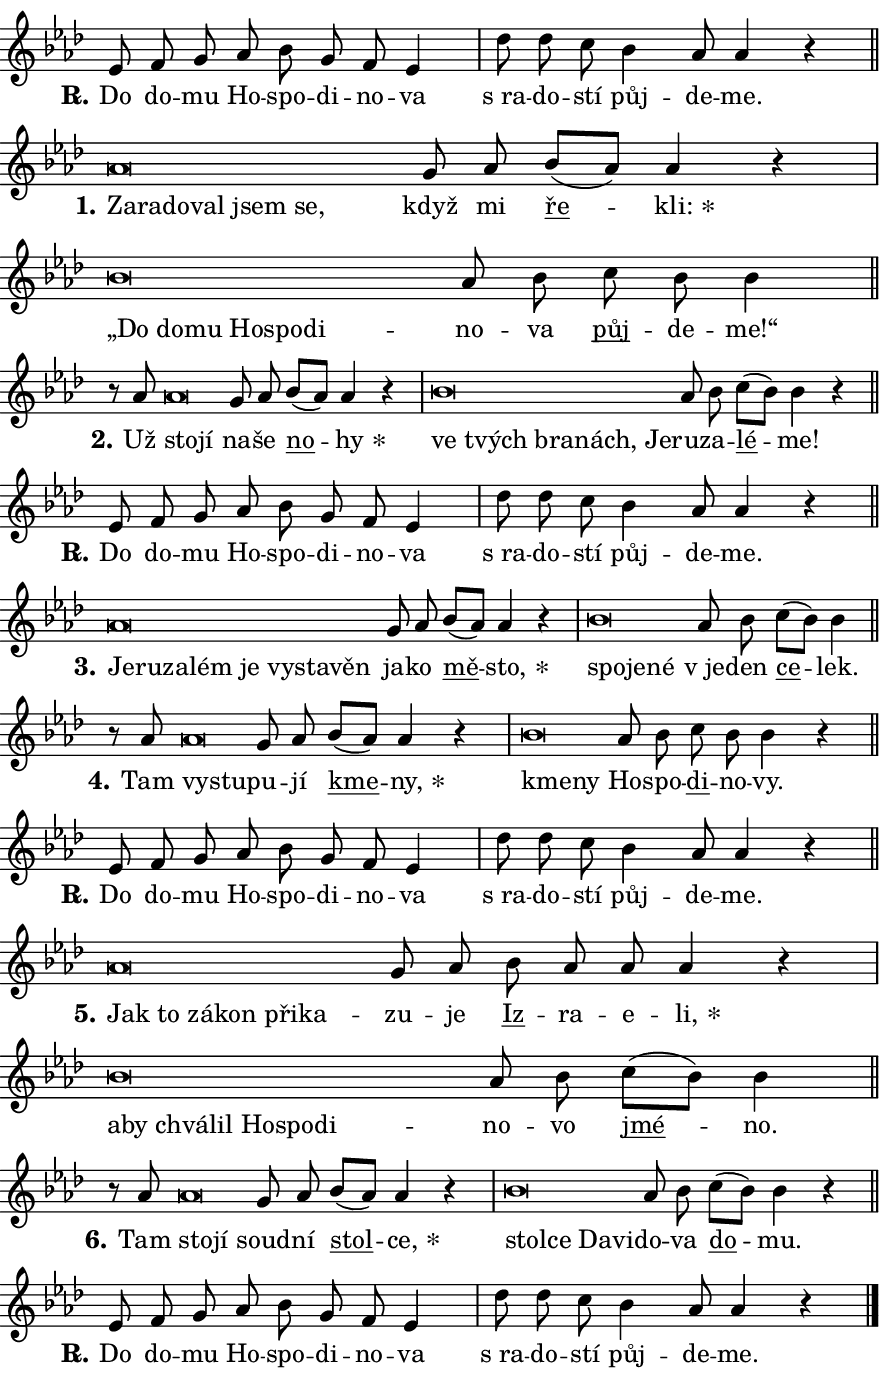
\version "2.24.0"
\header { tagline = "" }
\paper {
  indent = 0\cm
  top-margin = 0\cm
  right-margin = 0.13\cm % to fit lyric hyphens
  bottom-margin = 0\cm
  left-margin = 0\cm
  paper-width = 15\cm
  page-breaking = #ly:one-page-breaking
  system-system-spacing.basic-distance = #11
  score-system-spacing.basic-distance = #11
  ragged-last = ##f
}


%% Author: Thomas Morley
%% https://lists.gnu.org/archive/html/lilypond-user/2020-05/msg00002.html
#(define (line-position grob)
"Returns position of @var[grob} in current system:
   @code{'start}, if at first time-step
   @code{'end}, if at last time-step
   @code{'middle} otherwise
"
  (let* ((col (ly:item-get-column grob))
         (ln (ly:grob-object col 'left-neighbor))
         (rn (ly:grob-object col 'right-neighbor))
         (col-to-check-left (if (ly:grob? ln) ln col))
         (col-to-check-right (if (ly:grob? rn) rn col))
         (break-dir-left
           (and
             (ly:grob-property col-to-check-left 'non-musical #f)
             (ly:item-break-dir col-to-check-left)))
         (break-dir-right
           (and
             (ly:grob-property col-to-check-right 'non-musical #f)
             (ly:item-break-dir col-to-check-right))))
        (cond ((eqv? 1 break-dir-left) 'start)
              ((eqv? -1 break-dir-right) 'end)
              (else 'middle))))

#(define (tranparent-at-line-position vctor)
  (lambda (grob)
  "Relying on @code{line-position} select the relevant enry from @var{vctor}.
Used to determine transparency,"
    (case (line-position grob)
      ((end) (not (vector-ref vctor 0)))
      ((middle) (not (vector-ref vctor 1)))
      ((start) (not (vector-ref vctor 2))))))

noteHeadBreakVisibility =
#(define-music-function (break-visibility)(vector?)
"Makes @code{NoteHead}s transparent relying on @var{break-visibility}"
#{
  \override NoteHead.transparent =
    #(tranparent-at-line-position break-visibility)
#})

#(define delete-ledgers-for-transparent-note-heads
  (lambda (grob)
    "Reads whether a @code{NoteHead} is transparent.
If so this @code{NoteHead} is removed from @code{'note-heads} from
@var{grob}, which is supposed to be @code{LedgerLineSpanner}.
As a result ledgers are not printed for this @code{NoteHead}"
    (let* ((nhds-array (ly:grob-object grob 'note-heads))
           (nhds-list
             (if (ly:grob-array? nhds-array)
                 (ly:grob-array->list nhds-array)
                 '()))
           ;; Relies on the transparent-property being done before
           ;; Staff.LedgerLineSpanner.after-line-breaking is executed.
           ;; This is fragile ...
           (to-keep
             (remove
               (lambda (nhd)
                 (ly:grob-property nhd 'transparent #f))
               nhds-list)))
      ;; TODO find a better method to iterate over grob-arrays, similiar
      ;; to filter/remove etc for lists
      ;; For now rebuilt from scratch
      (set! (ly:grob-object grob 'note-heads)  '())
      (for-each
        (lambda (nhd)
          (ly:pointer-group-interface::add-grob grob 'note-heads nhd))
        to-keep))))

squashNotes = {
  \override NoteHead.X-extent = #'(-0.2 . 0.2)
  \override NoteHead.Y-extent = #'(-0.75 . 0)
  \override NoteHead.stencil =
    #(lambda (grob)
       (let ((pos (ly:grob-property grob 'staff-position)))
         (begin
           (if (< pos -7) (display "ERROR: Lower brevis then expected\n") (display ""))
           (if (<= pos -6) ly:text-interface::print ly:note-head::print))))
}
unSquashNotes = {
  \revert NoteHead.X-extent
  \revert NoteHead.Y-extent
  \revert NoteHead.stencil
}

hideNotes = \noteHeadBreakVisibility #begin-of-line-visible
unHideNotes = \noteHeadBreakVisibility #all-visible

% work-around for resetting accidentals
% https://lilypond.org/doc/v2.23/Documentation/notation/displaying-rhythms#unmetered-music
cadenzaMeasure = {
  \cadenzaOff
  \partial 1024 s1024
  \cadenzaOn
}

#(define-markup-command (accent layout props text) (markup?)
  "Underline accented syllable"
  (interpret-markup layout props
    #{\markup \override #'(offset . 4.3) \underline { #text }#}))

responsum = \markup \concat {
  "R" \hspace #-1.05 \path #0.1 #'((moveto 0 0.07) (lineto 0.9 0.8)) \hspace #0.05 "."
}

spaceSize = #0.6828661417322834 % exact space size for TeX Gyre Schola

\layout {
  \context {
    \Staff
    \remove "Time_signature_engraver"
    \override LedgerLineSpanner.after-line-breaking = #delete-ledgers-for-transparent-note-heads
  }
  \context {
    \Lyrics {
      \override LyricSpace.minimum-distance = \spaceSize
      \override LyricText.font-name = #"TeX Gyre Schola"
      \override LyricText.font-size = 1
      \override StanzaNumber.font-name = #"TeX Gyre Schola Bold"
      \override StanzaNumber.font-size = 1
    }
  }
  \context {
    \Score 
    \override NoteHead.text =
      #(lambda (grob) 
        (let ((pos (ly:grob-property grob 'staff-position)))
          #{\markup {
            \combine
              \halign #-0.55 \raise #(if (= pos -6) 0 0.5) \override #'(thickness . 2) \draw-line #'(3.2 . 0)
              \musicglyph "noteheads.sM1"
          }#}))
  }
}

% magnetic-lyrics.ily
%
%   written by
%     Jean Abou Samra <jean@abou-samra.fr>
%     Werner Lemberg <wl@gnu.org>
%
%   adapted by
%     Jiri Hon <jiri.hon@gmail.com>
%
% Version 2022-Apr-15

% https://www.mail-archive.com/lilypond-user@gnu.org/msg149350.html

#(define (Left_hyphen_pointer_engraver context)
   "Collect syllable-hyphen-syllable occurrences in lyrics and store
them in properties.  This engraver only looks to the left.  For
example, if the lyrics input is @code{foo -- bar}, it does the
following.

@itemize @bullet
@item
Set the @code{text} property of the @code{LyricHyphen} grob between
@q{foo} and @q{bar} to @code{foo}.

@item
Set the @code{left-hyphen} property of the @code{LyricText} grob with
text @q{foo} to the @code{LyricHyphen} grob between @q{foo} and
@q{bar}.
@end itemize

Use this auxiliary engraver in combination with the
@code{lyric-@/text::@/apply-@/magnetic-@/offset!} hook."
   (let ((hyphen #f)
         (text #f))
     (make-engraver
      (acknowledgers
       ((lyric-syllable-interface engraver grob source-engraver)
        (set! text grob)))
      (end-acknowledgers
       ((lyric-hyphen-interface engraver grob source-engraver)
        ;(when (not (grob::has-interface grob 'lyric-space-interface))
          (set! hyphen grob)));)
      ((stop-translation-timestep engraver)
       (when (and text hyphen)
         (ly:grob-set-object! text 'left-hyphen hyphen))
       (set! text #f)
       (set! hyphen #f)))))

#(define (lyric-text::apply-magnetic-offset! grob)
   "If the space between two syllables is less than the value in
property @code{LyricText@/.details@/.squash-threshold}, move the right
syllable to the left so that it gets concatenated with the left
syllable.

Use this function as a hook for
@code{LyricText@/.after-@/line-@/breaking} if the
@code{Left_@/hyphen_@/pointer_@/engraver} is active."
   (let ((hyphen (ly:grob-object grob 'left-hyphen #f)))
     (when hyphen
       (let ((left-text (ly:spanner-bound hyphen LEFT)))
         (when (grob::has-interface left-text 'lyric-syllable-interface)
           (let* ((common (ly:grob-common-refpoint grob left-text X))
                  (this-x-ext (ly:grob-extent grob common X))
                  (left-x-ext
                   (begin
                     ;; Trigger magnetism for left-text.
                     (ly:grob-property left-text 'after-line-breaking)
                     (ly:grob-extent left-text common X)))
                  ;; `delta` is the gap width between two syllables.
                  (delta (- (interval-start this-x-ext)
                            (interval-end left-x-ext)))
                  (details (ly:grob-property grob 'details))
                  (threshold (assoc-get 'squash-threshold details 0.2)))
             (when (< delta threshold)
               (let* (;; We have to manipulate the input text so that
                      ;; ligatures crossing syllable boundaries are not
                      ;; disabled.  For languages based on the Latin
                      ;; script this is essentially a beautification.
                      ;; However, for non-Western scripts it can be a
                      ;; necessity.
                      (lt (ly:grob-property left-text 'text))
                      (rt (ly:grob-property grob 'text))
                      (is-space (grob::has-interface hyphen 'lyric-space-interface))
                      (space (if is-space " " ""))
                      (extra-delta (if is-space spaceSize 0))
                      ;; Append new syllable.
                      (ltrt-space (if (and (string? lt) (string? rt))
                                (string-append lt space rt)
                                (make-concat-markup (list lt space rt))))
                      ;; Right-align `ltrt` to the right side.
                      (ltrt-space-markup (grob-interpret-markup
                               grob
                               (make-translate-markup
                                (cons (interval-length this-x-ext) 0)
                                (make-right-align-markup ltrt-space)))))
                 (begin
                   ;; Don't print `left-text`.
                   (ly:grob-set-property! left-text 'stencil #f)
                   ;; Set text and stencil (which holds all collected
                   ;; syllables so far) and shift it to the left.
                   (ly:grob-set-property! grob 'text ltrt-space)
                   (ly:grob-set-property! grob 'stencil ltrt-space-markup)
                   (ly:grob-translate-axis! grob (- (- delta extra-delta)) X))))))))))


#(define (lyric-hyphen::displace-bounds-first grob)
   ;; Make very sure this callback isn't triggered too early.
   (let ((left (ly:spanner-bound grob LEFT))
         (right (ly:spanner-bound grob RIGHT)))
     (ly:grob-property left 'after-line-breaking)
     (ly:grob-property right 'after-line-breaking)
     (ly:lyric-hyphen::print grob)))

squashThreshold = #0.4

\layout {
  \context {
    \Lyrics
    \consists #Left_hyphen_pointer_engraver
    \override LyricText.after-line-breaking =
      #lyric-text::apply-magnetic-offset!
    \override LyricHyphen.stencil = #lyric-hyphen::displace-bounds-first
    \override LyricText.details.squash-threshold = \squashThreshold
    \override LyricHyphen.minimum-distance = 0
    \override LyricHyphen.minimum-length = \squashThreshold
  }
}

squashText = \override LyricText.details.squash-threshold = 9999
unSquashText = \override LyricText.details.squash-threshold = \squashThreshold

leftText = \override LyricText.self-alignment-X = #LEFT
unLeftText = \revert LyricText.self-alignment-X

starOffset = #(lambda (grob) 
                (let ((x_offset (ly:self-alignment-interface::aligned-on-x-parent grob)))
                  (if (= x_offset 0) 0 (+ x_offset 1.2))))

star = #(define-music-function (syllable)(string?)
"Append star separator at the end of a syllable"
#{
  \once \override LyricText.X-offset = #starOffset
  \lyricmode { \markup {
    #syllable
    \override #'((font-name . "TeX Gyre Schola Bold")) \hspace #0.2 \lower #0.65 \larger "*"
  } }
#})

starAccent = #(define-music-function (syllable)(string?)
"Append star separator at the end of a syllable and make accent"
#{
  \once \override LyricText.X-offset = #starOffset
  \lyricmode { \markup {
    \accent #syllable
    \override #'((font-name . "TeX Gyre Schola Bold")) \hspace #0.2 \lower #0.65 \larger "*"
  } }
#})

breath = #(define-music-function (syllable)(string?)
"Append breathing indicator at the end of a syllable"
#{
  \lyricmode { \markup { #syllable "+" } }
#})

optionalBreath = #(define-music-function (syllable)(string?)
"Append optional breathing indicator at the end of a syllable"
#{
  \lyricmode { \markup { #syllable "(+)" } }
#})


\score {
    <<
        \new Voice = "melody" { \cadenzaOn \key as \major \relative { es'8 f g as bes g f es4 \cadenzaMeasure \bar "|" des'8 des c \bar "" bes4 as8 as4 r \cadenzaMeasure \bar "||" \break } }
        \new Lyrics \lyricsto "melody" { \lyricmode { \set stanza = \responsum
Do do -- mu Ho -- spo -- di -- no -- va "s ra" -- do -- stí půj -- de -- me. } }
    >>
    \layout {}
}

\score {
    <<
        \new Voice = "melody" { \cadenzaOn \key as \major \relative { \squashNotes as'\breve*1/16 \hideNotes \breve*1/16 \bar "" \breve*1/16 \bar "" \breve*1/16 \bar "" \breve*1/16 \breve*1/16 \bar "" \unHideNotes \unSquashNotes g8 as \bar "" bes[( as)] as4 r \cadenzaMeasure \bar "|" \squashNotes bes\breve*1/16 \hideNotes \breve*1/16 \bar "" \breve*1/16 \bar "" \breve*1/16 \bar "" \breve*1/16 \breve*1/16 \bar "" \unHideNotes \unSquashNotes as8 bes \bar "" c bes bes4 \cadenzaMeasure \bar "||" \break } }
        \new Lyrics \lyricsto "melody" { \lyricmode { \set stanza = "1."
\leftText Za -- \squashText ra -- do -- val jsem se, \unLeftText \unSquashText když mi \markup \accent ře -- \star kli: \leftText „Do \squashText do -- mu Ho -- spo -- di -- \unLeftText \unSquashText no -- va \markup \accent půj -- de -- me!“ } }
    >>
    \layout {}
}

\score {
    <<
        \new Voice = "melody" { \cadenzaOn \key as \major \relative { r8 as'8 \squashNotes as\breve*1/16 \hideNotes \breve*1/16 \bar "" \unHideNotes \unSquashNotes g8 as \bar "" bes[( as)] as4 r \cadenzaMeasure \bar "|" \squashNotes bes\breve*1/16 \hideNotes \breve*1/16 \bar "" \breve*1/16 \bar "" \breve*1/16 \breve*1/16 \bar "" \unHideNotes \unSquashNotes as8 bes \bar "" c[( bes)] bes4 r \cadenzaMeasure \bar "||" \break } }
        \new Lyrics \lyricsto "melody" { \lyricmode { \set stanza = "2."
Už \leftText sto -- \squashText jí \unLeftText \unSquashText na -- še \markup \accent no -- \star hy \leftText ve \squashText tvých bra -- nách, Je -- \unLeftText \unSquashText ru -- za -- \markup \accent lé -- me! } }
    >>
    \layout {}
}

\score {
    <<
        \new Voice = "melody" { \cadenzaOn \key as \major \relative { es'8 f g as bes g f es4 \cadenzaMeasure \bar "|" des'8 des c \bar "" bes4 as8 as4 r \cadenzaMeasure \bar "||" \break } }
        \new Lyrics \lyricsto "melody" { \lyricmode { \set stanza = \responsum
Do do -- mu Ho -- spo -- di -- no -- va "s ra" -- do -- stí půj -- de -- me. } }
    >>
    \layout {}
}

\score {
    <<
        \new Voice = "melody" { \cadenzaOn \key as \major \relative { \squashNotes as'\breve*1/16 \hideNotes \breve*1/16 \bar "" \breve*1/16 \bar "" \breve*1/16 \bar "" \breve*1/16 \bar "" \breve*1/16 \bar "" \breve*1/16 \breve*1/16 \bar "" \unHideNotes \unSquashNotes g8 as \bar "" bes[( as)] as4 r \cadenzaMeasure \bar "|" \squashNotes bes\breve*1/16 \hideNotes \breve*1/16 \breve*1/16 \bar "" \unHideNotes \unSquashNotes as8 bes \bar "" c[( bes)] bes4 \cadenzaMeasure \bar "||" \break } }
        \new Lyrics \lyricsto "melody" { \lyricmode { \set stanza = "3."
\leftText Je -- \squashText ru -- za -- lém je vy -- sta -- věn \unLeftText \unSquashText ja -- ko \markup \accent mě -- \star sto, \leftText spo -- \squashText je -- né \unLeftText \unSquashText "v je" -- den \markup \accent ce -- lek. } }
    >>
    \layout {}
}

\score {
    <<
        \new Voice = "melody" { \cadenzaOn \key as \major \relative { r8 as'8 \squashNotes as\breve*1/16 \hideNotes \breve*1/16 \bar "" \unHideNotes \unSquashNotes g8 as \bar "" bes[( as)] as4 r \cadenzaMeasure \bar "|" \squashNotes bes\breve*1/16 \hideNotes \breve*1/16 \bar "" \unHideNotes \unSquashNotes as8 bes \bar "" c bes bes4 r \cadenzaMeasure \bar "||" \break } }
        \new Lyrics \lyricsto "melody" { \lyricmode { \set stanza = "4."
Tam \leftText vy -- \squashText stu -- \unLeftText \unSquashText pu -- jí \markup \accent kme -- \star ny, \leftText kme -- \squashText ny \unLeftText \unSquashText Ho -- spo -- \markup \accent di -- no -- vy. } }
    >>
    \layout {}
}

\score {
    <<
        \new Voice = "melody" { \cadenzaOn \key as \major \relative { es'8 f g as bes g f es4 \cadenzaMeasure \bar "|" des'8 des c \bar "" bes4 as8 as4 r \cadenzaMeasure \bar "||" \break } }
        \new Lyrics \lyricsto "melody" { \lyricmode { \set stanza = \responsum
Do do -- mu Ho -- spo -- di -- no -- va "s ra" -- do -- stí půj -- de -- me. } }
    >>
    \layout {}
}

\score {
    <<
        \new Voice = "melody" { \cadenzaOn \key as \major \relative { \squashNotes as'\breve*1/16 \hideNotes \breve*1/16 \bar "" \breve*1/16 \bar "" \breve*1/16 \bar "" \breve*1/16 \breve*1/16 \bar "" \unHideNotes \unSquashNotes g8 as \bar "" bes as as as4 r \cadenzaMeasure \bar "|" \squashNotes bes\breve*1/16 \hideNotes \breve*1/16 \bar "" \breve*1/16 \bar "" \breve*1/16 \bar "" \breve*1/16 \bar "" \breve*1/16 \breve*1/16 \bar "" \unHideNotes \unSquashNotes as8 bes \bar "" c[( bes)] bes4 \cadenzaMeasure \bar "||" \break } }
        \new Lyrics \lyricsto "melody" { \lyricmode { \set stanza = "5."
\leftText Jak \squashText to zá -- kon při -- ka -- \unLeftText \unSquashText zu -- je \markup \accent Iz -- ra -- e -- \star li, \leftText a -- \squashText by chvá -- lil Ho -- spo -- di -- \unLeftText \unSquashText no -- vo \markup \accent jmé -- no. } }
    >>
    \layout {}
}

\score {
    <<
        \new Voice = "melody" { \cadenzaOn \key as \major \relative { r8 as'8 \squashNotes as\breve*1/16 \hideNotes \breve*1/16 \bar "" \unHideNotes \unSquashNotes g8 as \bar "" bes[( as)] as4 r \cadenzaMeasure \bar "|" \squashNotes bes\breve*1/16 \hideNotes \breve*1/16 \bar "" \breve*1/16 \breve*1/16 \bar "" \unHideNotes \unSquashNotes as8 bes \bar "" c[( bes)] bes4 r \cadenzaMeasure \bar "||" \break } }
        \new Lyrics \lyricsto "melody" { \lyricmode { \set stanza = "6."
Tam \leftText sto -- \squashText jí \unLeftText \unSquashText soud -- ní \markup \accent stol -- \star ce, \leftText stol -- \squashText ce Da -- vi -- \unLeftText \unSquashText do -- va \markup \accent do -- mu. } }
    >>
    \layout {}
}

\score {
    <<
        \new Voice = "melody" { \cadenzaOn \key as \major \relative { es'8 f g as bes g f es4 \cadenzaMeasure \bar "|" des'8 des c \bar "" bes4 as8 as4 r \cadenzaMeasure \bar "||" \break } \bar "|." }
        \new Lyrics \lyricsto "melody" { \lyricmode { \set stanza = \responsum
Do do -- mu Ho -- spo -- di -- no -- va "s ra" -- do -- stí půj -- de -- me. } }
    >>
    \layout {}
}
